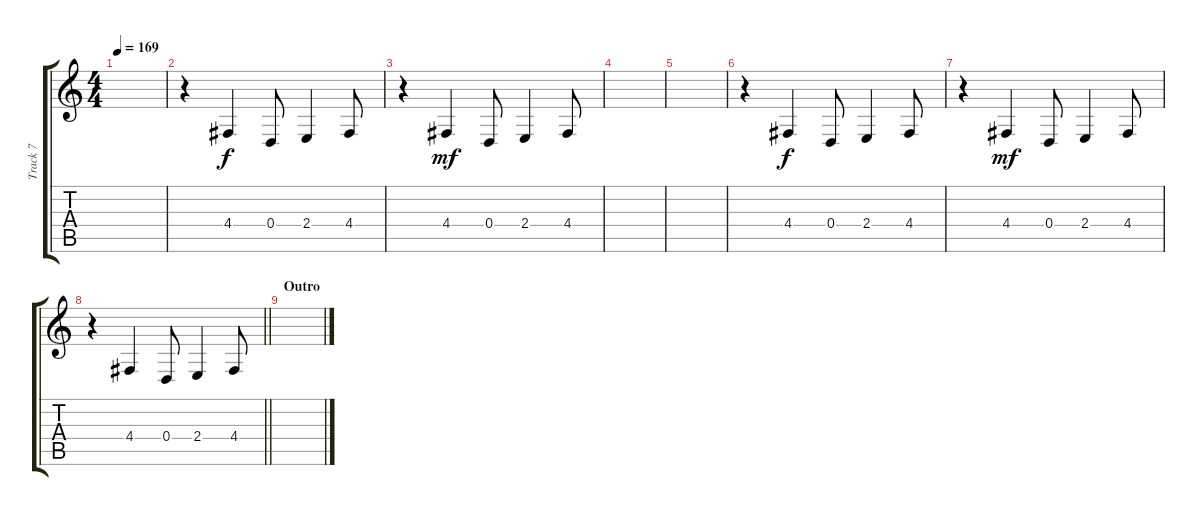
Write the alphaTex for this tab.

\track ("Track 7" "Track 7") {instrument lead2sawtooth}
\staff {score tabs}
\tuning (E4 B3 G3 D3 A2 E2) {hide}
\ts (4 4)
\tempo 169
\clef g2
\ks c
|
r.4 4.4.4{dy f} 0.4.8 2.4.4 4.4.8 |
r.4 4.4.4{dy mf} 0.4.8 2.4.4 4.4.8 |
|
|
r.4 4.4.4{dy f} 0.4.8 2.4.4 4.4.8 |
r.4 4.4.4{dy mf} 0.4.8 2.4.4 4.4.8 |
\barLineRight lightlight
r.4 4.4.4 0.4.8 2.4.4 4.4.8 |
\section ("" "Outro")
